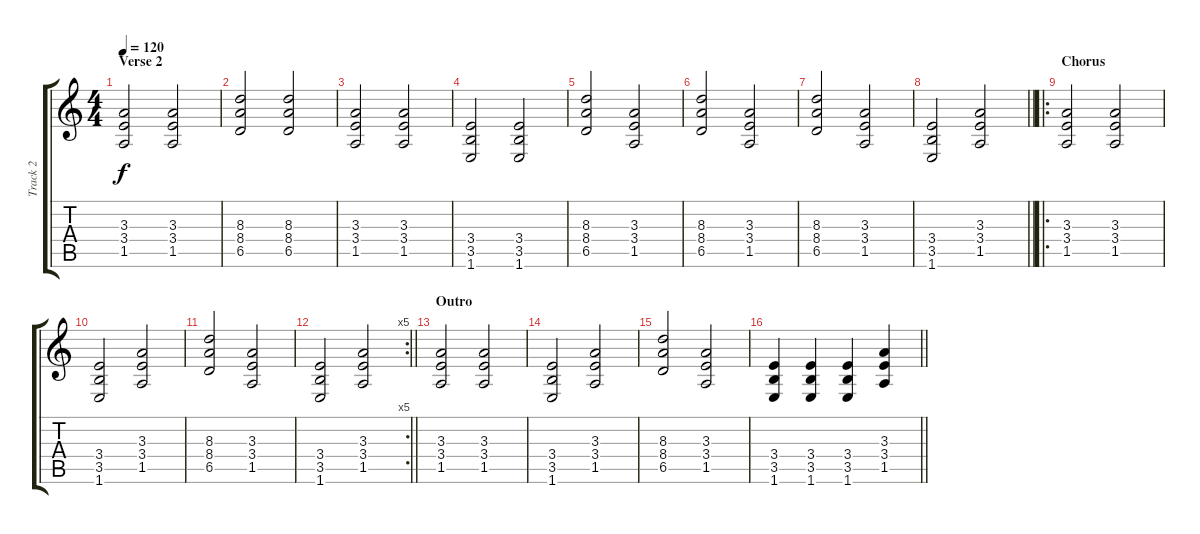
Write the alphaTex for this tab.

\track ("Track 2" "Track 2") {instrument overdrivenguitar}
\staff {score tabs}
\tuning (Eb4 Bb3 Gb3 Db3 Ab2 Eb2) {hide}
\ts (4 4)
\section ("" "Verse 2")
\tempo 120
\clef g2
\ks c
(3.3 3.4 1.5).2{dy f} (3.3 3.4 1.5).2 |
(8.3 8.4 6.5).2 (8.3 8.4 6.5).2 |
(3.3 3.4 1.5).2 (3.3 3.4 1.5).2 |
(3.4 3.5 1.6).2 (3.4 3.5 1.6).2 |
(8.3 8.4 6.5).2 (3.3 3.4 1.5).2 |
(8.3 8.4 6.5).2 (3.3 3.4 1.5).2 |
(8.3 8.4 6.5).2 (3.3 3.4 1.5).2 |
\barLineRight lightlight
(3.4 3.5 1.6).2 (3.3 3.4 1.5).2 |
\ro
\section ("" "Chorus")
(3.3 3.4 1.5).2 (3.3 3.4 1.5).2 |
(3.4 3.5 1.6).2 (3.3 3.4 1.5).2 |
(8.3 8.4 6.5).2 (3.3 3.4 1.5).2 |
\rc 5
\barLineRight lightlight
(3.4 3.5 1.6).2 (3.3 3.4 1.5).2 |
\section ("" "Outro")
(3.3 3.4 1.5).2 (3.3 3.4 1.5).2 |
(3.4 3.5 1.6).2 (3.3 3.4 1.5).2 |
(8.3 8.4 6.5).2 (3.3 3.4 1.5).2 |
\barLineRight lightlight
(3.4 3.5 1.6).4 (3.4 3.5 1.6).4 (3.4 3.5 1.6).4 (3.3 3.4 1.5).4
